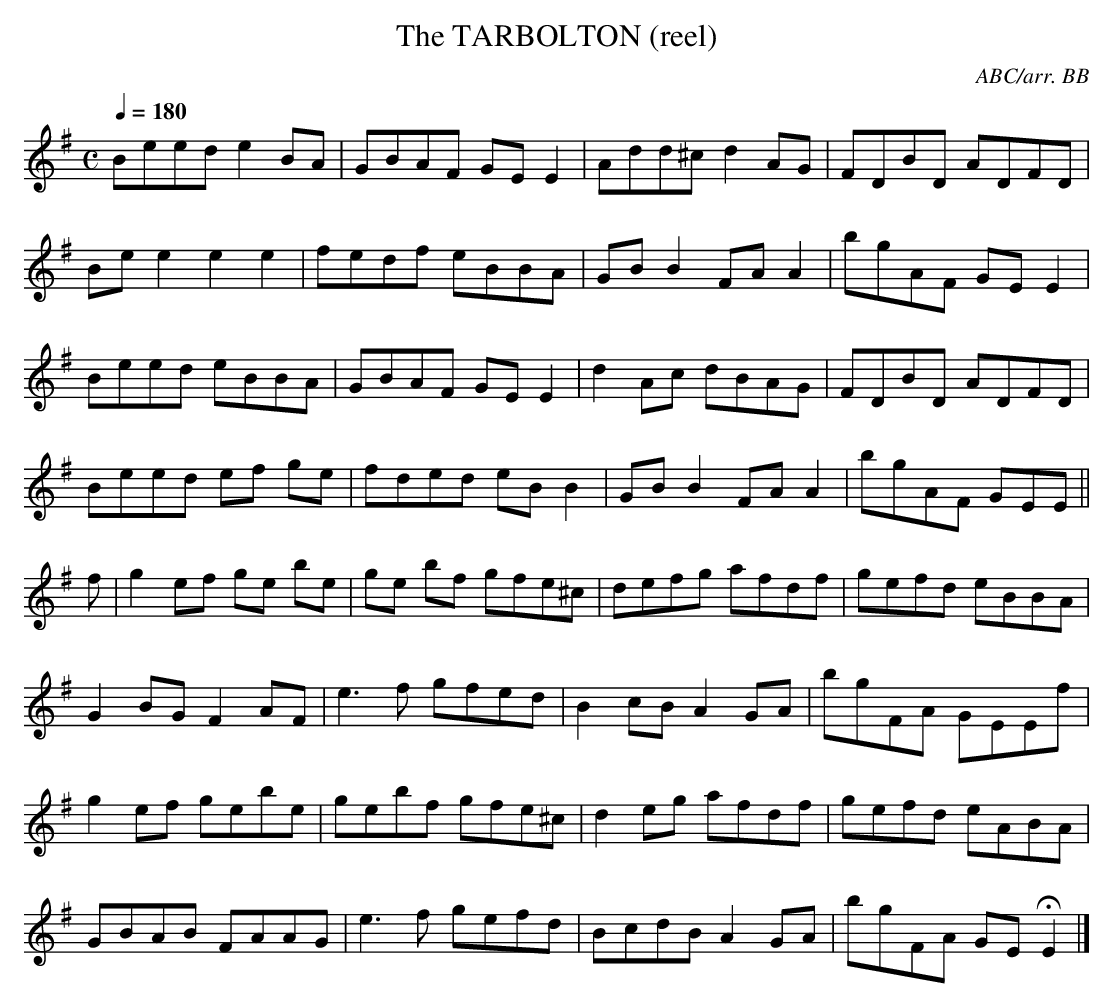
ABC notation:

X:1
T:TARBOLTON (reel), The
C:ABC/arr. BB
M:C
L:1/8
Q:1/4=180
K:Em
Beed e2BA|GBAF GEE2|Add^c d2AG|FDBD ADFD|
Bee2 e2e2|fedf eBBA|GBB2 FAA2|bgAF GEE2|
Beed eBBA|GBAF GEE2|d2Ac dBAG|FDBD ADFD|
Beed ef ge|fded eBB2|GBB2 FAA2|bgAF GEE||
f|g2ef ge be|ge bf gfe^c|defg afdf|gefd eBBA|
G2BG F2AF|e3f gfed|B2cB A2GA|bgFA GEEf|
g2ef gebe|gebf gfe^c|d2eg afdf|gefd eABA|
GBAB FAAG|e3f gefd|BcdB A2GA|bgFA GEHE2 |]
